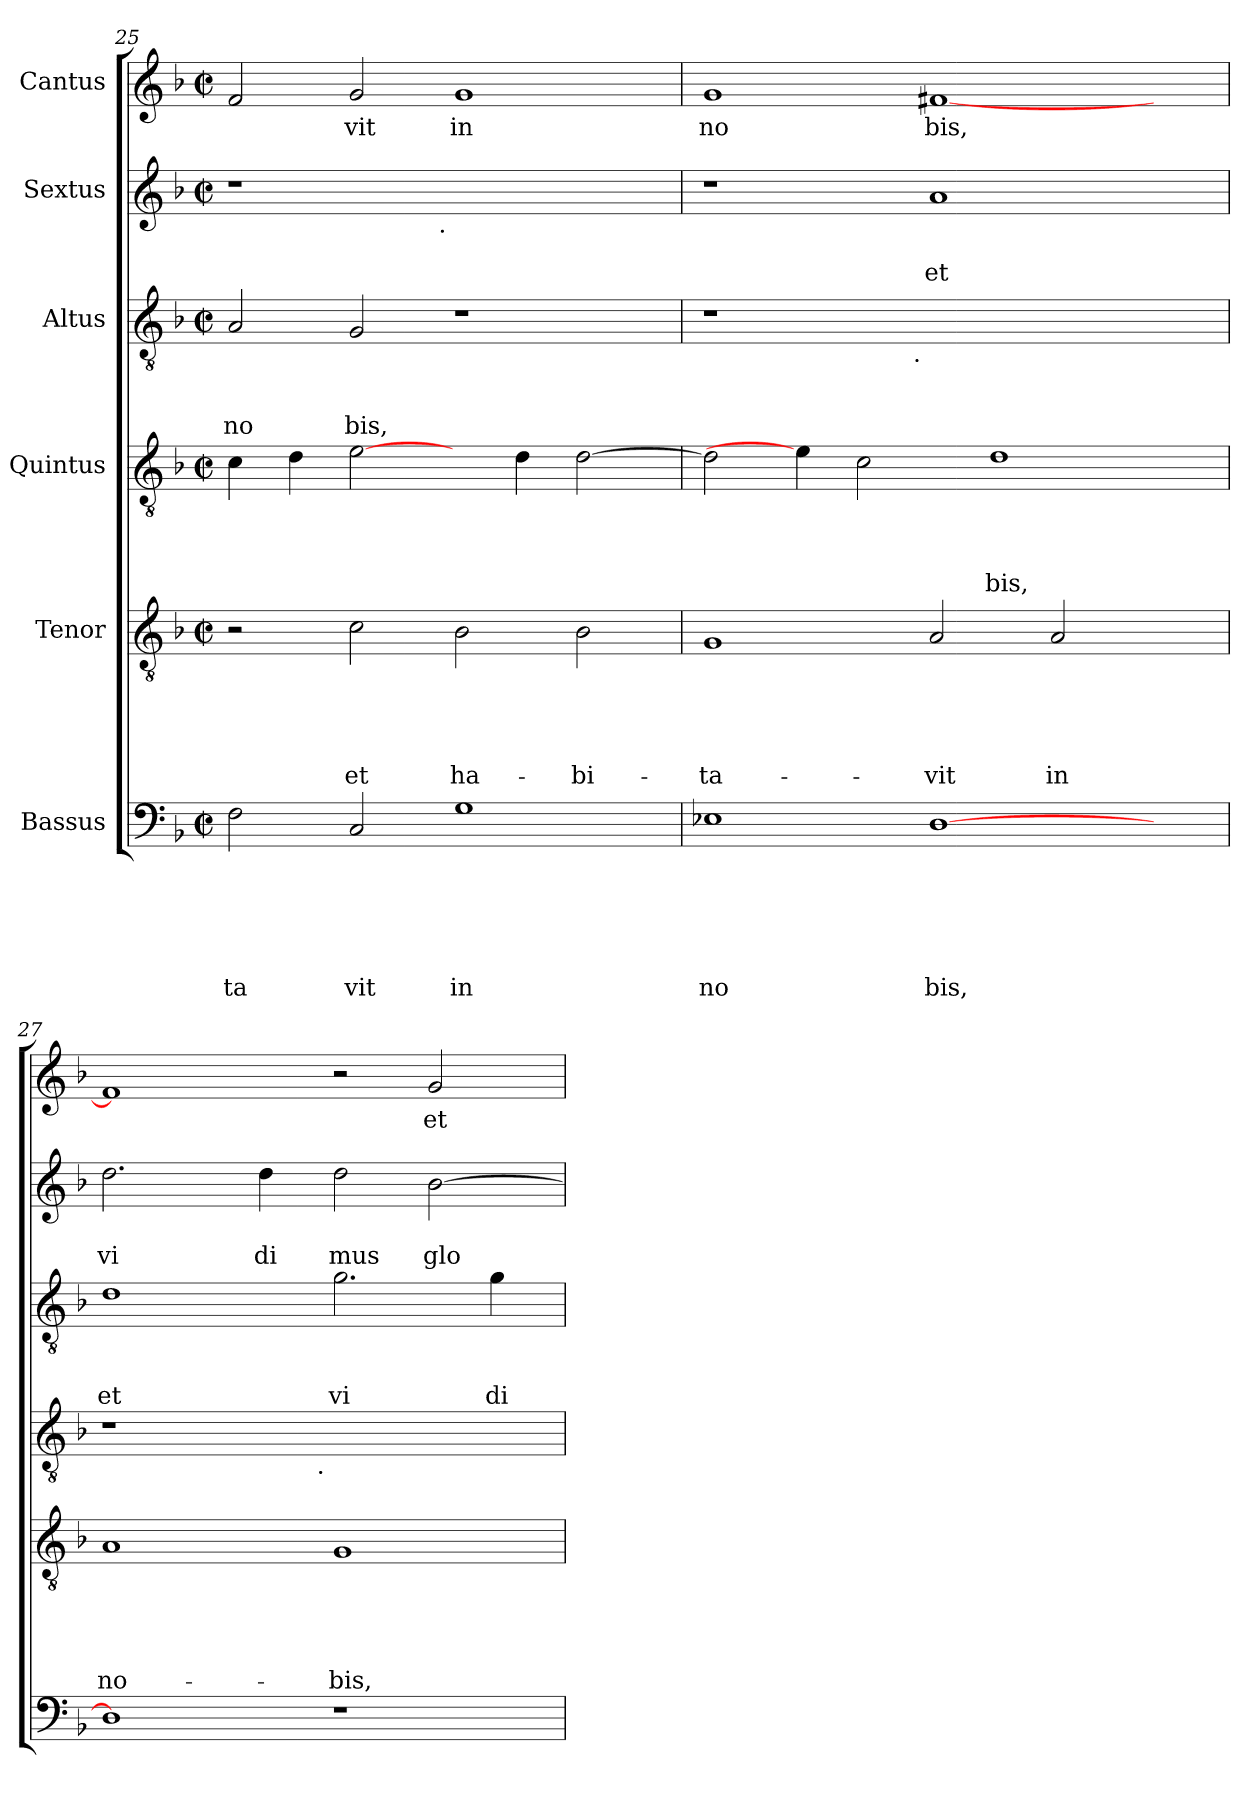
**kern	**text	**text	**text	**text	**text	**text	**kern	**text	**text	**text	**text	**text	**kern	**text	**text	**text	**text	**kern	**text	**text	**text	**kern	**text	**text	**kern	**text
*part6	*part6	*part6	*part6	*part6	*part6	*part6	*part5	*part5	*part5	*part5	*part5	*part5	*part4	*part4	*part4	*part4	*part4	*part3	*part3	*part3	*part3	*part2	*part2	*part2	*part1	*part1
*staff6	*staff6	*staff6	*staff6	*staff6	*staff6	*staff6	*staff5	*staff5	*staff5	*staff5	*staff5	*staff5	*staff4	*staff4	*staff4	*staff4	*staff4	*staff3	*staff3	*staff3	*staff3	*staff2	*staff2	*staff2	*staff1	*staff1
*I"Bassus	*	*	*	*	*	*	*I"Tenor	*	*	*	*	*	*I"Quintus	*	*	*	*	*I"Altus	*	*	*	*I"Sextus	*	*	*I"Cantus	*
!!LO:LB:g=z
*clefF4	*	*	*	*	*	*	*clefGv2	*	*	*	*	*	*clefGv2	*	*	*	*	*clefGv2	*	*	*	*clefG2	*	*	*clefG2	*
*k[b-]	*	*	*	*	*	*	*k[b-]	*	*	*	*	*	*k[b-]	*	*	*	*	*k[b-]	*	*	*	*k[b-]	*	*	*k[b-]	*
*F:	*	*	*	*	*	*	*F:	*	*	*	*	*	*F:	*	*	*	*	*F:	*	*	*	*F:	*	*	*F:	*
*M2/2	*	*	*	*	*	*	*M2/2	*	*	*	*	*	*M2/2	*	*	*	*	*M2/2	*	*	*	*M2/2	*	*	*M2/2	*
*met(c|)	*	*	*	*	*	*	*met(c|)	*	*	*	*	*	*met(c|)	*	*	*	*	*met(c|)	*	*	*	*met(c|)	*	*	*met(c|)	*
=25	=25	=25	=25	=25	=25	=25	=25	=25	=25	=25	=25	=25	=25	=25	=25	=25	=25	=25	=25	=25	=25	=25	=25	=25	=25	=25
!	!	!	!	!	!	!LO:LY:b	!	!	!	!	!	!	!	!	!	!	!	!	!	!	!LO:LY:b	!	!	!	!	!
*	*	*	*	*	*	*	*	*	*	*	*	*	*	*	*	*	*	*	*	*	*	*^	*	*	*	*
2F\	.	.	.	.	.	-ta	2r	.	.	.	.	.	4c\	.	.	.	.	2A/	.	.	no	1r	2ryy	.	.	2f/	.
.	.	.	.	.	.	.	.	.	.	.	.	.	4d\	.	.	.	.	.	.	.	.	.	.	.	.	.	.
!	!	!	!	!	!	!LO:LY:b	!	!	!	!	!	!LO:LY:b	!	!	!	!	!	!	!	!	!LO:LY:b	!	!	!	!	!	!LO:LY:b
2C/	.	.	.	.	.	vit	2c\	.	.	.	.	et	[2e\	.	.	.	.	2G/	.	.	bis,	.	4...ryy	.	.	2g/	vit
!	!	!	!	!	!	!	!	!	!	!	!	!	!	!	!	!	!	!	!	!	!	!	!LO:TX:b:t=.	!	!	!	!
.	.	.	.	.	.	.	.	.	.	.	.	.	.	.	.	.	.	.	.	.	.	.	1ryy	.	.	.	.
!	!	!	!	!	!	!LO:LY:b	!	!	!	!	!	!LO:LY:b	!	!	!	!	!	!	!	!	!	!	!	!	!	!	!LO:LY:b
1G	.	.	.	.	.	in	2B-\	.	.	.	.	ha-	4ryy	.	.	.	.	1r	.	.	.	1ryy	.	.	.	1g	in
.	.	.	.	.	.	.	.	.	.	.	.	.	4d\	.	.	.	.	.	.	.	.	.	.	.	.	.	.
!	!	!	!	!	!	!	!	!	!	!	!	!LO:LY:b	!	!	!	!	!	!	!	!	!	!	!	!	!	!	!
.	.	.	.	.	.	.	2B-\	.	.	.	.	-bi-	[>2d\	.	.	.	.	.	.	.	.	.	.	.	.	.	.
.	.	.	.	.	.	.	.	.	.	.	.	.	.	.	.	.	.	.	.	.	.	.	32ryy	.	.	.	.
=26	=26	=26	=26	=26	=26	=26	=26	=26	=26	=26	=26	=26	=26	=26	=26	=26	=26	=26	=26	=26	=26	=26	=26	=26	=26	=26	=26
!	!	!	!	!	!	!LO:LY:b	!	!	!	!	!	!LO:LY:b	!	!	!	!	!	!	!	!	!	!	!	!	!	!	!LO:LY:b
*	*	*	*	*	*	*	*	*	*	*	*	*	*	*	*	*	*	*^	*	*	*	*v	*v	*	*	*	*
1E-X	.	.	.	.	.	no	1G	.	.	.	.	-ta-	2d\]	.	.	.	.	1r	2ryy	.	.	.	1r	.	.	1g	no
.	.	.	.	.	.	.	.	.	.	.	.	.	4e\]	.	.	.	.	.	4...ryy	.	.	.	.	.	.	.	.
.	.	.	.	.	.	.	.	.	.	.	.	.	2c\	.	.	.	.	.	.	.	.	.	.	.	.	.	.
!	!	!	!	!	!	!	!	!	!	!	!	!	!	!	!	!	!	!	!LO:TX:b:t=.	!	!	!	!	!	!	!	!
.	.	.	.	.	.	.	.	.	.	.	.	.	.	.	.	.	.	.	1ryy	.	.	.	.	.	.	.	.
!	!	!	!	!	!	!LO:LY:b	!	!	!	!	!	!LO:LY:b	!	!	!	!	!	!	!	!	!	!	!	!	!LO:LY:b	!	!LO:LY:b
[>1D	.	.	.	.	.	bis,	2A/	.	.	.	.	-vit	.	.	.	.	.	1ryy	.	.	.	.	1a	.	et	[<1f#X	bis,
!	!	!	!	!	!	!	!	!	!	!	!	!	!	!	!	!	!LO:LY:b	!	!	!	!	!	!	!	!	!	!
.	.	.	.	.	.	.	.	.	.	.	.	.	1d	.	.	.	bis,	.	.	.	.	.	.	.	.	.	.
!	!	!	!	!	!	!	!	!	!	!	!	!LO:LY:b	!	!	!	!	!	!	!	!	!	!	!	!	!	!	!
.	.	.	.	.	.	.	2A/	.	.	.	.	in	.	.	.	.	.	.	.	.	.	.	.	.	.	.	.
.	.	.	.	.	.	.	.	.	.	.	.	.	.	.	.	.	.	.	4ryy	.	.	.	.	.	.	.	.
4ryy	.	.	.	.	.	.	4ryy	.	.	.	.	.	.	.	.	.	.	4ryy	.	.	.	.	4ryy	.	.	4ryy	.
.	.	.	.	.	.	.	.	.	.	.	.	.	.	.	.	.	.	.	32ryy	.	.	.	.	.	.	.	.
=27	=27	=27	=27	=27	=27	=27	=27	=27	=27	=27	=27	=27	=27	=27	=27	=27	=27	=27	=27	=27	=27	=27	=27	=27	=27	=27	=27
!	!	!	!	!	!	!	!	!	!	!	!	!LO:LY:b	!	!	!	!	!	!	!	!	!	!LO:LY:b	!	!	!LO:LY:b	!	!
*	*	*	*	*	*	*	*	*	*	*	*	*	*^	*	*	*	*	*v	*v	*	*	*	*	*	*	*	*
1D]	.	.	.	.	.	.	1A	.	.	.	.	no-	1r	2ryy	.	.	.	.	1d	.	.	et	2.dd\	.	vi	1f#]	.
.	.	.	.	.	.	.	.	.	.	.	.	.	.	4...ryy	.	.	.	.	.	.	.	.	.	.	.	.	.
!	!	!	!	!	!	!	!	!	!	!	!	!	!	!	!	!	!	!	!	!	!	!	!	!	!LO:LY:b	!	!
.	.	.	.	.	.	.	.	.	.	.	.	.	.	.	.	.	.	.	.	.	.	.	4dd\	.	di	.	.
!	!	!	!	!	!	!	!	!	!	!	!	!	!	!LO:TX:b:t=.	!	!	!	!	!	!	!	!	!	!	!	!	!
.	.	.	.	.	.	.	.	.	.	.	.	.	.	1ryy	.	.	.	.	.	.	.	.	.	.	.	.	.
!	!	!	!	!	!	!	!	!	!	!	!	!LO:LY:b	!	!	!	!	!	!	!	!	!	!LO:LY:b	!	!	!LO:LY:b	!	!
1r	.	.	.	.	.	.	1G	.	.	.	.	-bis,	1ryy	.	.	.	.	.	2.g\	.	.	vi	2dd\	.	mus	2r	.
!	!	!	!	!	!	!	!	!	!	!	!	!	!	!	!	!	!	!	!	!	!	!	!	!	!LO:LY:b	!	!LO:LY:b
.	.	.	.	.	.	.	.	.	.	.	.	.	.	.	.	.	.	.	.	.	.	.	[>2b-\	.	glo	2g/	et
!	!	!	!	!	!	!	!	!	!	!	!	!	!	!	!	!	!	!	!	!	!	!LO:LY:b	!	!	!	!	!
.	.	.	.	.	.	.	.	.	.	.	.	.	.	.	.	.	.	.	4g\	.	.	di	.	.	.	.	.
.	.	.	.	.	.	.	.	.	.	.	.	.	.	32ryy	.	.	.	.	.	.	.	.	.	.	.	.	.
*	*	*	*	*	*	*	*	*	*	*	*	*	*v	*v	*	*	*	*	*	*	*	*	*	*	*	*	*
=	=	=	=	=	=	=	=	=	=	=	=	=	=	=	=	=	=	=	=	=	=	=	=	=	=	=
*-	*-	*-	*-	*-	*-	*-	*-	*-	*-	*-	*-	*-	*-	*-	*-	*-	*-	*-	*-	*-	*-	*-	*-	*-	*-	*-
